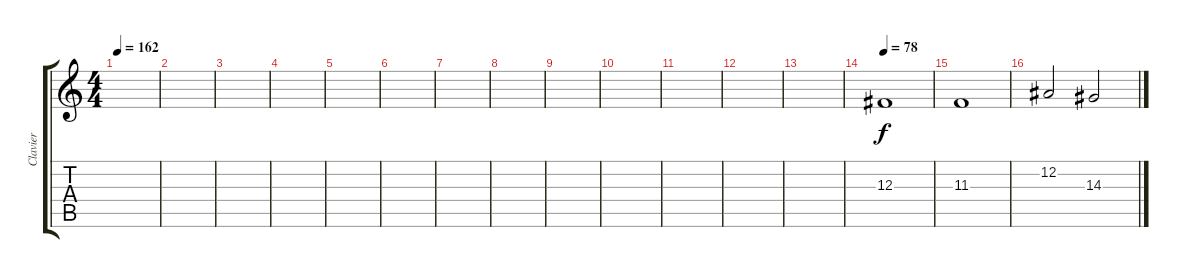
\track ("Clavier" "Clavier") {instrument stringensemble1}
\staff {score tabs}
\tuning (Eb4 Bb3 Gb3 Db3 Ab2 Eb2) {hide}
\ts (4 4)
\tempo 162
\clef g2
\ks c
|
|
|
|
|
|
|
|
|
|
|
|
|
\tempo 78
12.3.1 |
11.3.1 |
12.2.2 14.3.2
